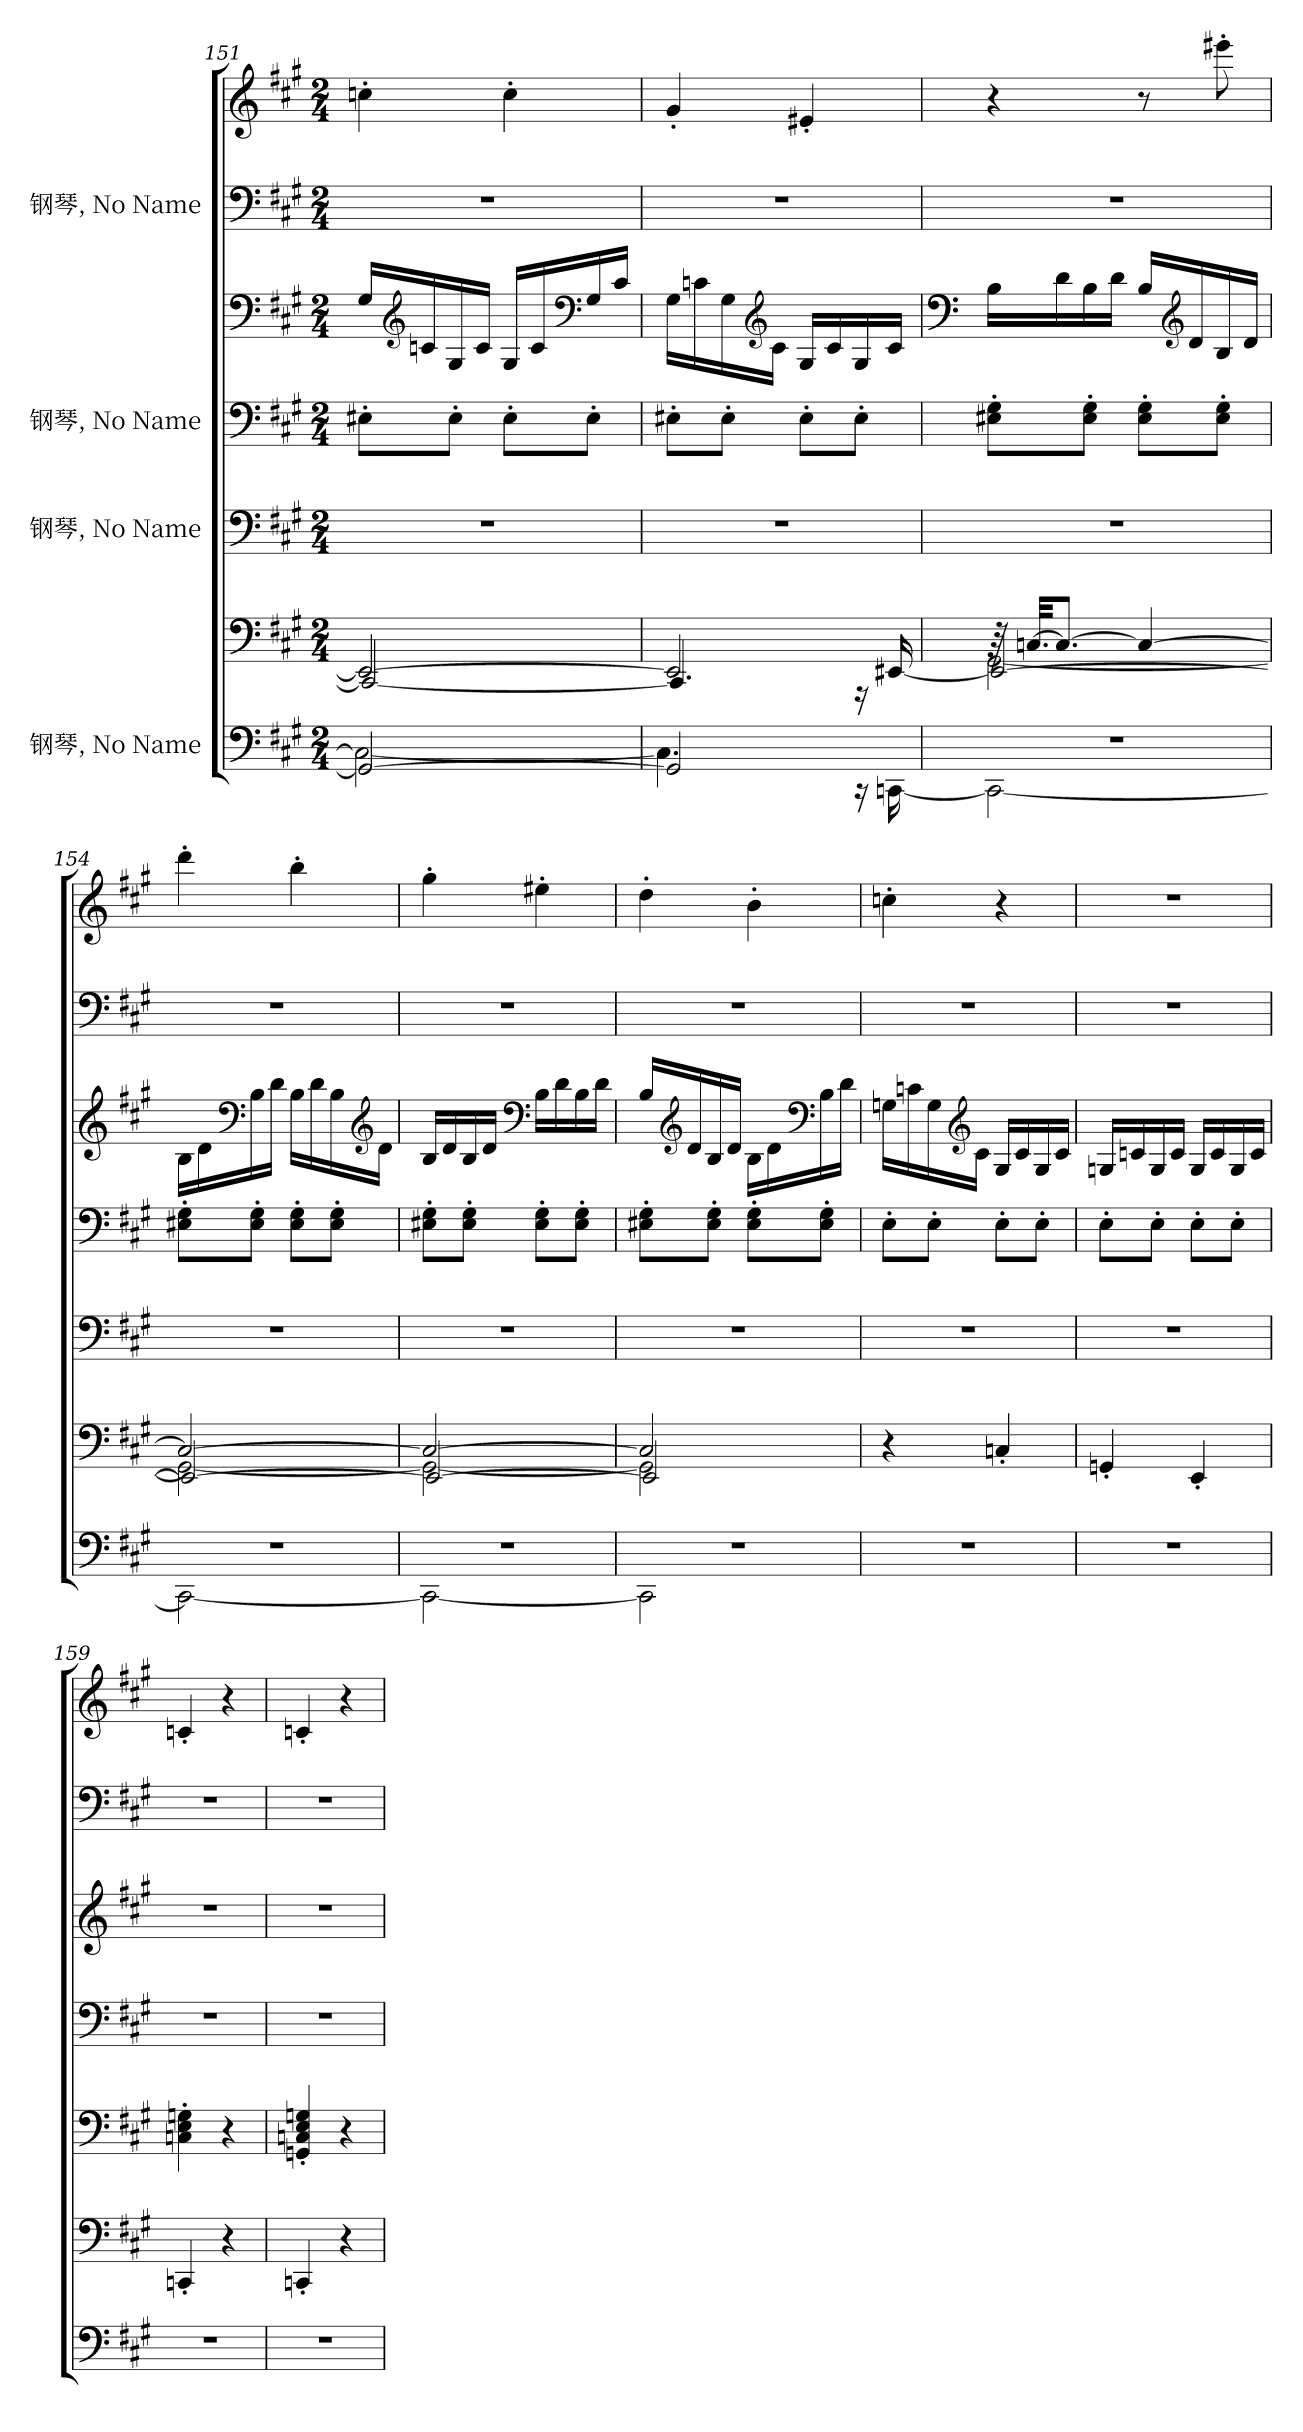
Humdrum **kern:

**kern	**kern	**kern	**kern	**kern	**kern	**kern
*part4	*part4	*part3	*part2	*part2	*part1	*part1
*staff7	*staff6	*staff5	*staff4	*staff3	*staff2	*staff1
*I"钢琴, No Name	*	*I"钢琴, No Name	*I"钢琴, No Name	*	*I"钢琴, No Name	*
!!LO:PB:g=z
*clefF4	*clefF4	*clefF4	*clefF4	*clefF4	*clefF4	*clefG2
*k[f#c#g#]	*k[f#c#g#]	*k[f#c#g#]	*k[f#c#g#]	*k[f#c#g#]	*k[f#c#g#]	*k[f#c#g#]
*M2/4	*M2/4	*M2/4	*M2/4	*M2/4	*M2/4	*M2/4
=151	=151	=151	=151	=151	=151	=151
*^	*^	*	*	*	*	*
2GG#/_	2C\_	2EE#/_	2CC/_	2r	8E#X'\L	16G#/LL	2r	4ccn'\
*	*	*	*	*	*	*clefG2	*	*
.	.	.	.	.	.	16cn/	.	.
.	.	.	.	.	8E#'\J	16G#/	.	.
.	.	.	.	.	.	16c/JJ	.	.
.	.	.	.	.	8E#'\L	16G#/LL	.	4cc'\
.	.	.	.	.	.	16c/	.	.
*	*	*	*	*	*	*clefF4	*	*
.	.	.	.	.	8E#'\J	16G#/	.	.
.	.	.	.	.	.	16c/JJ	.	.
=152	=152	=152	=152	=152	=152	=152	=152	=152
2GG#/]	4.C\]	2EE#/]	4.CC/]	2r	8E#X'\L	16G#\LL	2r	4g#'/
.	.	.	.	.	.	16cn\	.	.
.	.	.	.	.	8E#'\J	16G#\	.	.
*	*	*	*	*	*	*clefG2	*	*
.	.	.	.	.	.	16c\JJ	.	.
.	.	.	.	.	8E#'\L	16G#/LL	.	4e#X'/
.	.	.	.	.	.	16c/	.	.
.	16r	.	16r	.	8E#'\J	16G#/	.	.
.	[16CCn\	.	[16EE#X/	.	.	16c/JJ	.	.
*	*	*v	*v	*	*	*	*	*
!!LO:PB:g=z
=153	=153	=153	=153	=153	=153	=153	=153
*	*	*	*	*	*clefF4	*	*
*	*	*^	*	*	*	*	*
*	*	*	*^	*	*	*	*	*
2r	2CC\_	64r	[2GG#\	2EE#/_	2r	8E#X\' 8G#\'L	16B\LL	2r	4r
.	.	[32.Cn/KKL	.	.	.	.	.	.	.
.	.	8.C/J_	.	.	.	.	16d\	.	.
.	.	.	.	.	.	8E#\' 8G#\'J	16B\	.	.
.	.	.	.	.	.	.	16d\JJ	.	.
.	.	4C/_	.	.	.	8E#\' 8G#\'L	16B/LL	.	8r
*	*	*	*	*	*	*	*clefG2	*	*
.	.	.	.	.	.	.	16d/	.	.
.	.	.	.	.	.	8E#\' 8G#\'J	16B/	.	8eee#X'\
.	.	.	.	.	.	.	16d/JJ	.	.
=154	=154	=154	=154	=154	=154	=154	=154	=154	=154
2r	2CC\_	2C/_	2GG#\_	2EE#/_	2r	8E#X\' 8G#\'L	16B\LL	2r	4ddd'\
.	.	.	.	.	.	.	16d\	.	.
*	*	*	*	*	*	*	*clefF4	*	*
.	.	.	.	.	.	8E#\' 8G#\'J	16B\	.	.
.	.	.	.	.	.	.	16d\JJ	.	.
.	.	.	.	.	.	8E#\' 8G#\'L	16B\LL	.	4bb'\
.	.	.	.	.	.	.	16d\	.	.
.	.	.	.	.	.	8E#\' 8G#\'J	16B\	.	.
*	*	*	*	*	*	*	*clefG2	*	*
.	.	.	.	.	.	.	16d\JJ	.	.
=155	=155	=155	=155	=155	=155	=155	=155	=155	=155
2r	2CC\_	2C/_	2GG#\_	2EE#/_	2r	8E#X\' 8G#\'L	16B/LL	2r	4gg#'\
.	.	.	.	.	.	.	16d/	.	.
.	.	.	.	.	.	8E#\' 8G#\'J	16B/	.	.
.	.	.	.	.	.	.	16d/JJ	.	.
*	*	*	*	*	*	*	*clefF4	*	*
.	.	.	.	.	.	8E#\' 8G#\'L	16B\LL	.	4ee#X'\
.	.	.	.	.	.	.	16d\	.	.
.	.	.	.	.	.	8E#\' 8G#\'J	16B\	.	.
.	.	.	.	.	.	.	16d\JJ	.	.
!!LO:PB:g=z
=156	=156	=156	=156	=156	=156	=156	=156	=156	=156
2r	2CC\]	2C/]	2GG#\]	2EE#/]	2r	8E#X\' 8G#\'L	16B/LL	2r	4dd'\
*	*	*	*	*	*	*	*clefG2	*	*
.	.	.	.	.	.	.	16d/	.	.
.	.	.	.	.	.	8E#\' 8G#\'J	16B/	.	.
.	.	.	.	.	.	.	16d/JJ	.	.
.	.	.	.	.	.	8E#\' 8G#\'L	16B\LL	.	4b'\
.	.	.	.	.	.	.	16d\	.	.
*	*	*	*	*	*	*	*clefF4	*	*
.	.	.	.	.	.	8E#\' 8G#\'J	16B\	.	.
.	.	.	.	.	.	.	16d\JJ	.	.
*v	*v	*	*	*	*	*	*	*	*
*	*v	*v	*v	*	*	*	*	*
=157	=157	=157	=157	=157	=157	=157
2r	4r	2r	8E'\L	16Gn\LL	2r	4ccn'\
.	.	.	.	16cn\	.	.
.	.	.	8E'\J	16G\	.	.
*	*	*	*	*clefG2	*	*
.	.	.	.	16c\JJ	.	.
.	4Cn'/	.	8E'\L	16G/LL	.	4r
.	.	.	.	16c/	.	.
.	.	.	8E'\J	16G/	.	.
.	.	.	.	16c/JJ	.	.
=158	=158	=158	=158	=158	=158	=158
2r	4GGn'/	2r	8E'\L	16Gn/LL	2r	2r
.	.	.	.	16cn/	.	.
.	.	.	8E'\J	16G/	.	.
.	.	.	.	16c/JJ	.	.
.	4EE'/	.	8E'\L	16G/LL	.	.
.	.	.	.	16c/	.	.
.	.	.	8E'\J	16G/	.	.
.	.	.	.	16c/JJ	.	.
=159	=159	=159	=159	=159	=159	=159
2r	4CCn'/	4Cn\' 4E\' 4Gn\'	2r	2r	2r	4cn'/
.	4r	4r	.	.	.	4r
!!LO:PB:g=z
=160	=160	=160	=160	=160	=160	=160
*	*	*	*	*	*	*MM131
2r	4CCn'/	4GGn/' 4Cn/' 4E/' 4Gn/'	2r	2r	2r	4cn'/
.	4r	4r	.	.	.	4r
=	=	=	=	=	=	=
*-	*-	*-	*-	*-	*-	*-
